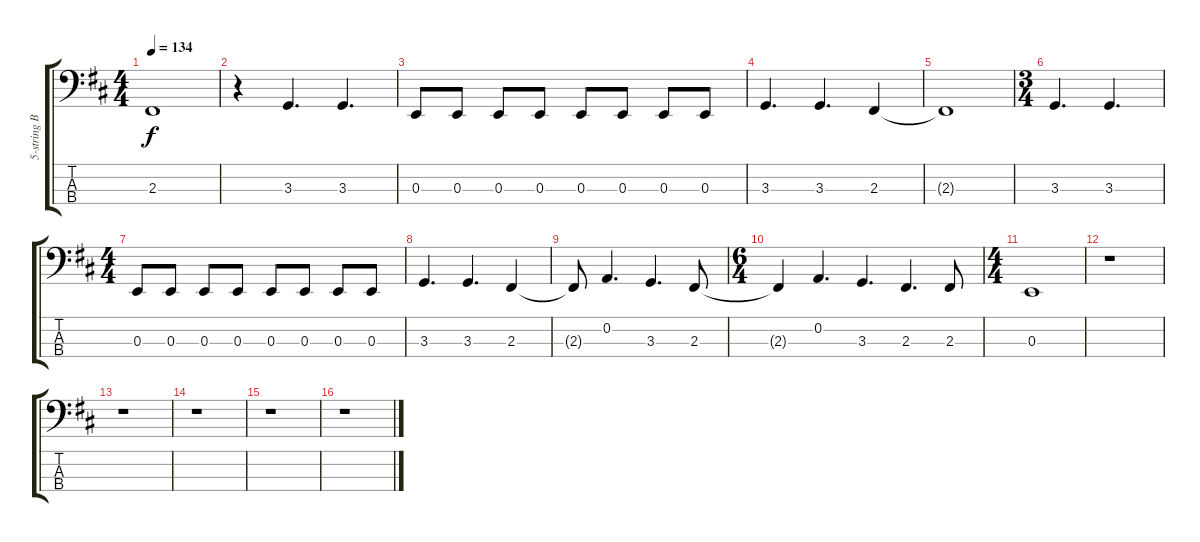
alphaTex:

\track ("5-string Bass" "5-string B") {instrument electricbassfinger}
\staff {score tabs}
\tuning (D2 A1 E1 B0) {hide}
\ts (4 4)
\tempo 134
\clef f4
\ks d
2.3.1{dy f} |
r.4 3.3.4{d} 3.3.4{d} |
0.3.8 0.3.8 0.3.8 0.3.8 0.3.8 0.3.8 0.3.8 0.3.8 |
3.3.4{d} 3.3.4{d} 2.3.4 |
2.3{t}.1 |
\ts (3 4)
3.3.4{d} 3.3.4{d} |
\ts (4 4)
0.3.8 0.3.8 0.3.8 0.3.8 0.3.8 0.3.8 0.3.8 0.3.8 |
3.3.4{d} 3.3.4{d} 2.3.4 |
2.3{t}.8 0.2.4{d} 3.3.4{d} 2.3.8 |
\ts (6 4)
2.3{t}.4 0.2.4{d} 3.3.4{d} 2.3.4{d} 2.3.8 |
\ts (4 4)
0.3.1 |
r.1 |
r.1 |
r.1 |
r.1 |
r.1
